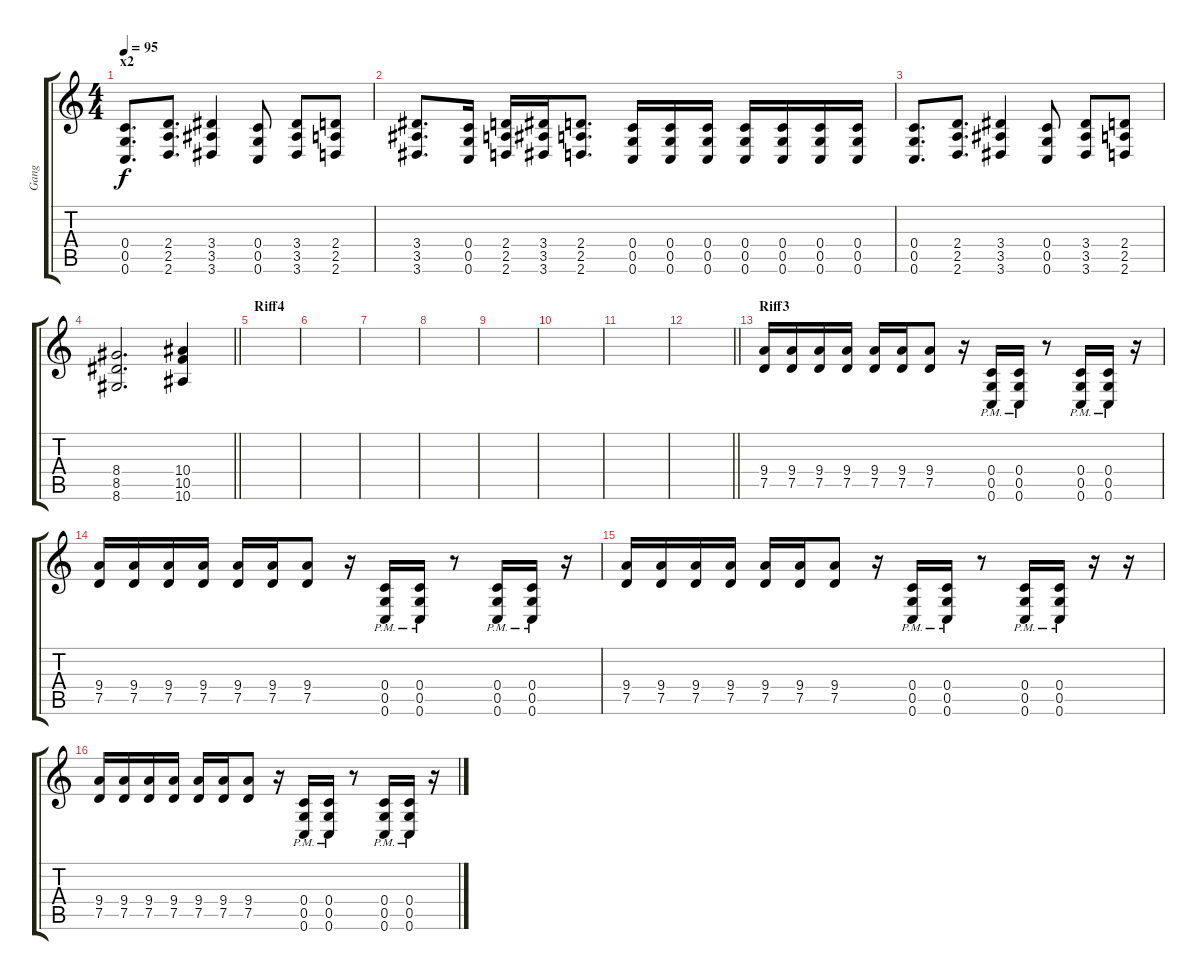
\track ("Gang" "Gang") {instrument distortionguitar}
\staff {score tabs}
\tuning (D4 A3 F3 C3 G2 C2) {hide}
\ts (4 4)
\section ("" "x2")
\tempo 95
\clef g2
\ks c
(0.4 0.5 0.6).8{d dy f instrument distortionguitar} (2.4 2.5 2.6).8{d} (3.4 3.5 3.6).4 (0.4 0.5 0.6).8 (3.4 3.5 3.6).8 (2.4 2.5 2.6).8 |
(3.4 3.5 3.6).8{d} (0.4 0.5 0.6).16 (2.4 2.5 2.6).16 (3.4 3.5 3.6).16 (2.4 2.5 2.6).8{d} (0.4 0.5 0.6).16 (0.4 0.5 0.6).16 (0.4 0.5 0.6).16 (0.4 0.5 0.6).16 (0.4 0.5 0.6).16 (0.4 0.5 0.6).16 (0.4 0.5 0.6).16 |
(0.4 0.5 0.6).8{d instrument distortionguitar} (2.4 2.5 2.6).8{d} (3.4 3.5 3.6).4 (0.4 0.5 0.6).8 (3.4 3.5 3.6).8 (2.4 2.5 2.6).8 |
\barLineRight lightlight
(8.4 8.5 8.6).2{d} (10.4 10.5 10.6).4 |
\section ("" "Riff4")
|
|
|
|
|
|
|
\barLineRight lightlight
|
\section ("" "Riff3")
(9.4 7.5).16{instrument distortionguitar} (9.4 7.5).16 (9.4 7.5).16 (9.4 7.5).16 (9.4 7.5).16 (9.4 7.5).16 (9.4 7.5).8 r.16 (0.4 0.5{pm} 0.6).16 (0.4 0.5{pm} 0.6).16 r.8 (0.4 0.5{pm} 0.6).16 (0.4 0.5{pm} 0.6).16 r.16 |
(9.4 7.5).16{instrument distortionguitar} (9.4 7.5).16 (9.4 7.5).16 (9.4 7.5).16 (9.4 7.5).16 (9.4 7.5).16 (9.4 7.5).8 r.16 (0.4 0.5{pm} 0.6).16 (0.4 0.5{pm} 0.6).16 r.8 (0.4 0.5{pm} 0.6).16 (0.4 0.5{pm} 0.6).16 r.16 |
(9.4 7.5).16{instrument distortionguitar} (9.4 7.5).16 (9.4 7.5).16 (9.4 7.5).16 (9.4 7.5).16 (9.4 7.5).16 (9.4 7.5).8 r.16 (0.4 0.5{pm} 0.6).16 (0.4 0.5{pm} 0.6).16 r.8 (0.4 0.5{pm} 0.6).16 (0.4 0.5{pm} 0.6).16 r.16 r.16 |
(9.4 7.5).16{instrument distortionguitar} (9.4 7.5).16 (9.4 7.5).16 (9.4 7.5).16 (9.4 7.5).16 (9.4 7.5).16 (9.4 7.5).8 r.16 (0.4 0.5{pm} 0.6).16 (0.4 0.5{pm} 0.6).16 r.8 (0.4 0.5{pm} 0.6).16 (0.4 0.5{pm} 0.6).16 r.16
